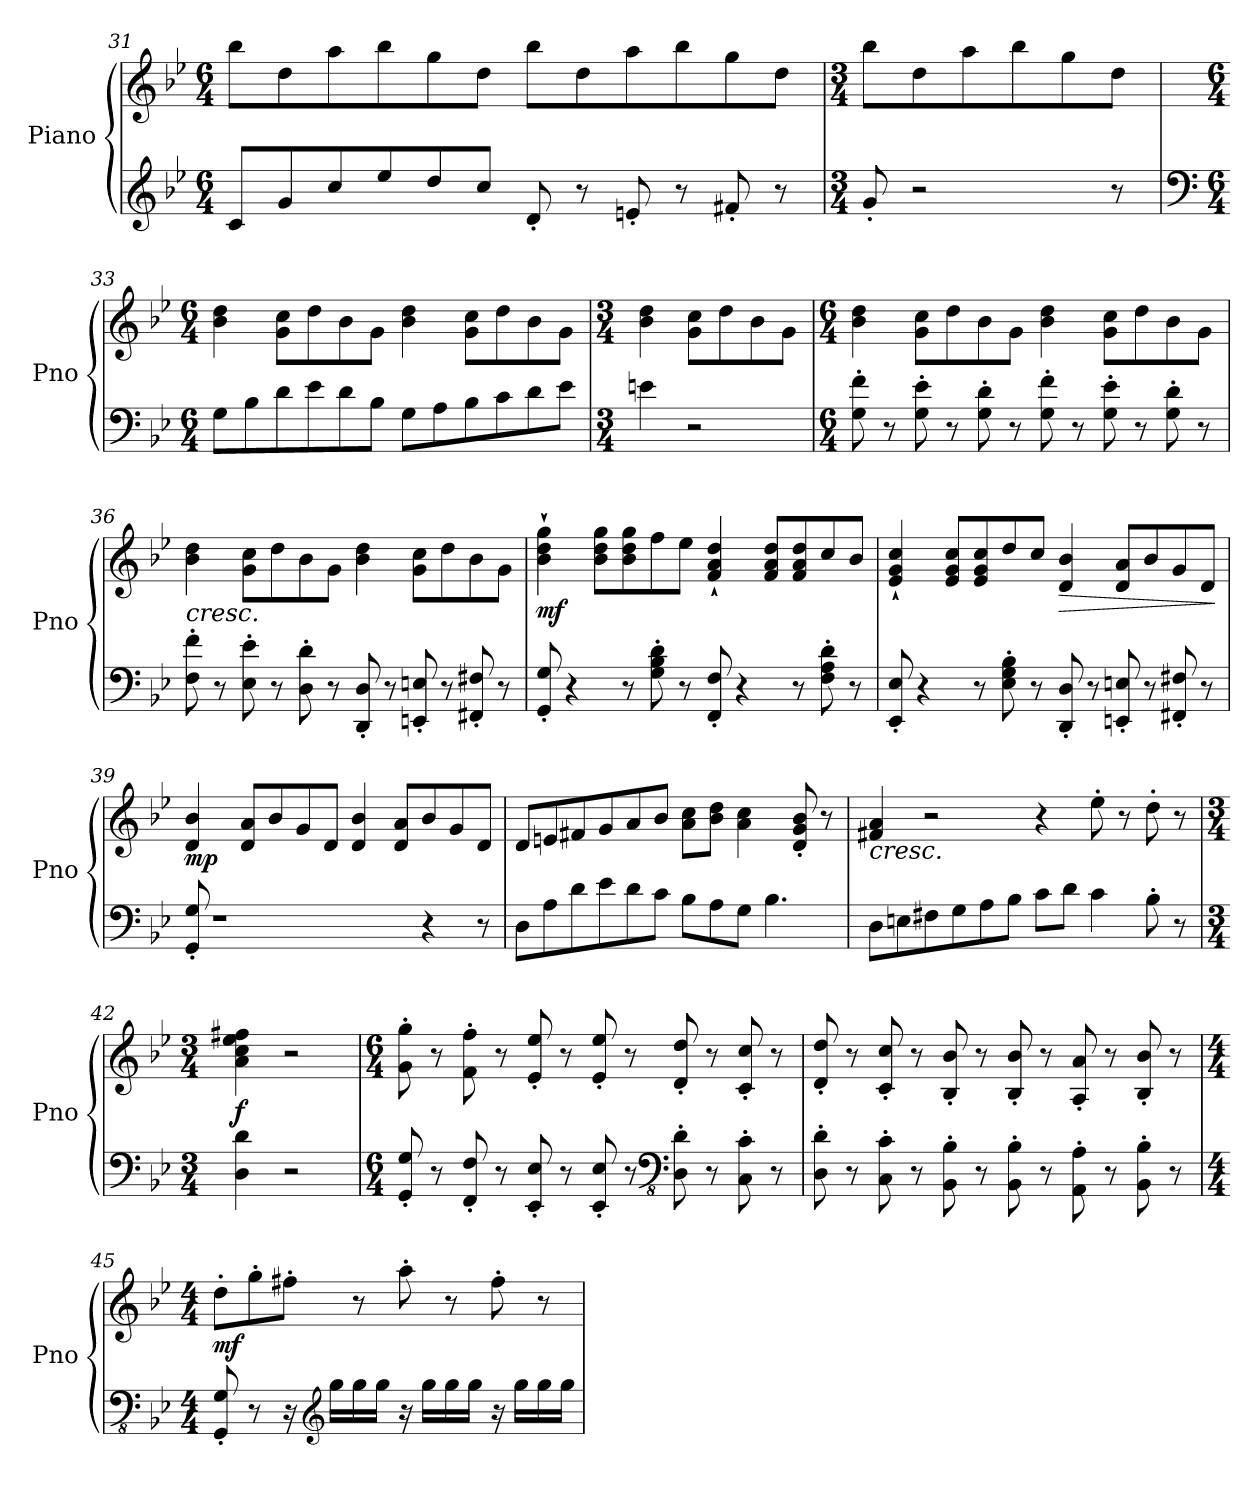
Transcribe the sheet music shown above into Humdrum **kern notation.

**kern	**kern	**dynam
*part1	*part1	*part1
*staff2	*staff1	*staff1/2
*I"Piano	*	*
*I'Pno	*	*
*clefG2	*clefG2	*
*k[b-e-]	*k[b-e-]	*
*M6/4	*M6/4	*
=31	=31	=31
8c/L	8bb-\L	.
8g/	8dd\	.
8cc/	8aa\	.
8ee-/	8bb-\	.
8dd/	8gg\	.
8cc/J	8dd\J	.
8d'/	8bb-\L	.
8r	8dd\	.
8en'/	8aa\	.
8r	8bb-\	.
8f#X'/	8gg\	.
8r	8dd\J	.
!!LO:LB:g=z
=32	=32	=32
*M3/4	*M3/4	*
8g'/	8bb-\L	.
2r	8dd\	.
.	8aa\	.
.	8bb-\	.
.	8gg\	.
8r	8dd\J	.
=33	=33	=33
*clefF4	*	*
*M6/4	*M6/4	*
8G\L	4b-\ 4dd\	.
8B-\	.	.
8d\	8g\ 8cc\L	.
8e-\	8dd\	.
8d\	8b-\	.
8B-\J	8g\J	.
8G\L	4b-\ 4dd\	.
8A\	.	.
8B-\	8g\ 8cc\L	.
8c\	8dd\	.
8d\	8b-\	.
8e-\J	8g\J	.
=34	=34	=34
*M3/4	*M3/4	*
4en\	4b-\ 4dd\	.
2r	8g\ 8cc\L	.
.	8dd\	.
.	8b-\	.
.	8g\J	.
=35	=35	=35
*M6/4	*M6/4	*
8G\' 8f\'	4b-\ 4dd\	.
8r	.	.
8G\' 8e-\'	8g\ 8cc\L	.
8r	8dd\	.
8G\' 8d\'	8b-\	.
8r	8g\J	.
8G\' 8f\'	4b-\ 4dd\	.
8r	.	.
8G\' 8e-\'	8g\ 8cc\L	.
8r	8dd\	.
8G\' 8d\'	8b-\	.
8r	8g\J	.
=36	=36	=36
!	!LO:TX:b:i:t=cresc.	!
8F\' 8f\'	4b-\ 4dd\	.
8r	.	.
8E-\' 8e-\'	8g\ 8cc\L	.
8r	8dd\	.
8D\' 8d\'	8b-\	.
8r	8g\J	.
8DD/' 8D/'	4b-\ 4dd\	.
8r	.	.
8EEn/' 8En/'	8g\ 8cc\L	.
8r	8dd\	.
8FF#X/' 8F#X/'	8b-\	.
8r	8g\J	.
!!LO:LB:g=z
=37	=37	=37
!	!	!LO:DY:b
8GG/' 8G/'	4b-\` 4dd\` 4gg\`	mf
4r	.	.
.	8b-\ 8dd\ 8gg\L	.
8r	8b-\ 8dd\ 8gg\	.
8G\' 8B-\' 8d\'	8ff\	.
8r	8ee-\J	.
8FF/' 8F/'	4f/` 4a/` 4dd/`	.
4r	.	.
.	8f/ 8a/ 8dd/L	.
8r	8f/ 8a/ 8dd/	.
8F\' 8A\' 8d\'	8cc/	.
8r	8b-/J	.
=38	=38	=38
8EE-/' 8E-/'	4e-/` 4g/` 4cc/`	.
4r	.	.
.	8e-/ 8g/ 8cc/L	.
8r	8e-/ 8g/ 8cc/	.
8E-\' 8G\' 8B-\'	8dd/	.
8r	8cc/J	.
!	!	!LO:HP:b
8DD/' 8D/'	4d/ 4b-/	>
8r	.	.
8EEn/' 8En/'	8d/ 8a/L	.
8r	8b-/	.
8FF#X/' 8F#X/'	8g/	.
8r	8d/J	.
.	.	]
=39	=39	=39
!	!	!LO:DY:b
8GG/' 8G/'	4d/ 4b-/	mp
1r	.	.
.	8d/ 8a/L	.
.	8b-/	.
.	8g/	.
.	8d/J	.
.	4d/ 4b-/	.
.	8d/ 8a/L	.
4r	8b-/	.
.	8g/	.
8r	8d/J	.
=40	=40	=40
8D\L	8d/L	.
8A\	8en/	.
8d\	8f#X/	.
8e-\	8g/	.
8d\	8a/	.
8c\J	8b-/J	.
8B-\L	8a\ 8cc\L	.
8A\	8b-\ 8dd\J	.
8G\J	4a\ 4cc\	.
4.B-\	.	.
.	8d/' 8g/' 8b-/'	.
.	8r	.
!!LO:LB:g=z
=41	=41	=41
!	!LO:TX:b:i:t=cresc.	!
8D\L	4f#X/ 4a/	.
8En\	.	.
8F#X\	2r	.
8G\	.	.
8A\	.	.
8B-\J	.	.
8c\L	4r	.
8d\J	.	.
4c\	8ee-'\	.
.	8r	.
8B-'\	8dd'\	.
8r	8r	.
=42	=42	=42
*M3/4	*M3/4	*
!	!	!LO:DY:b
4D\ 4d\	4a\ 4cc\ 4ee-\ 4ff#X\	f
2r	2r	.
=43	=43	=43
*M6/4	*M6/4	*
8GG/' 8G/'	8g\' 8gg\'	.
8r	8r	.
8FF/' 8F/'	8f\' 8ff\'	.
8r	8r	.
8EE-/' 8E-/'	8e-/' 8ee-/'	.
8r	8r	.
8EE-/' 8E-/'	8e-/' 8ee-/'	.
8r	8r	.
*clefFv4	*	*
8DD\' 8D\'	8d/' 8dd/'	.
8r	8r	.
8CC\' 8C\'	8c/' 8cc/'	.
8r	8r	.
=44	=44	=44
8DD\' 8D\'	8d/' 8dd/'	.
8r	8r	.
8CC\' 8C\'	8c/' 8cc/'	.
8r	8r	.
8BBB-\' 8BB-\'	8B-/' 8b-/'	.
8r	8r	.
8BBB-\' 8BB-\'	8B-/' 8b-/'	.
8r	8r	.
8AAA\' 8AA\'	8A/' 8a/'	.
8r	8r	.
8BBB-\' 8BB-\'	8B-/' 8b-/'	.
8r	8r	.
!!LO:LB:g=z
=45	=45	=45
*M4/4	*M4/4	*
*	*MM132	*
!	!	!LO:DY:b
8GGG/' 8GG/'	8dd'\L	mf
8r	8gg'\	.
16r	8ff#X'\J	.
*clefG2	*	*
16gg\LL	.	.
16gg\	8r	.
16gg\JJ	.	.
16r	8aa'\	.
16gg\LL	.	.
16gg\	8r	.
16gg\JJ	.	.
16r	8ff#'\	.
16gg\LL	.	.
16gg\	8r	.
16gg\JJ	.	.
=	=	=
*-	*-	*-
